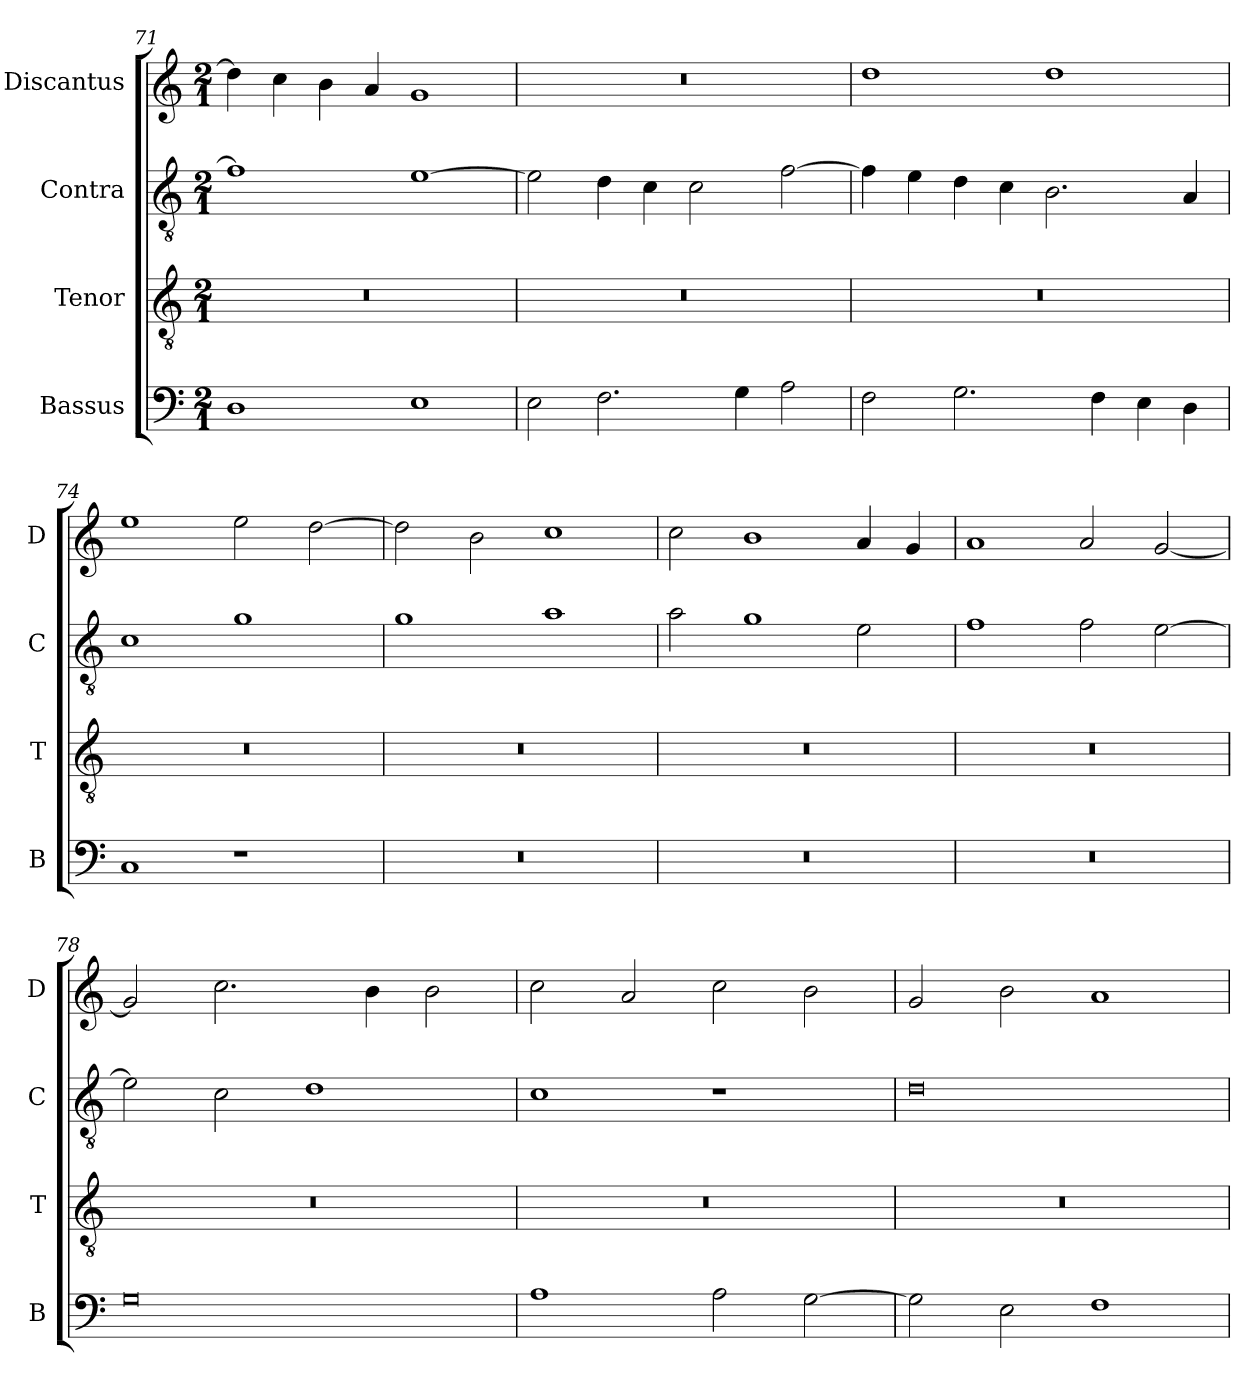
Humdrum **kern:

**kern	**kern	**kern	**kern
*part4	*part3	*part2	*part1
*staff4	*staff3	*staff2	*staff1
*I"Bassus	*I"Tenor	*I"Contra	*I"Discantus
*I'B	*I'T	*I'C	*I'D
*clefF4	*clefGv2	*clefGv2	*clefG2
*k[]	*k[]	*k[]	*k[]
*M2/1	*M2/1	*M2/1	*M2/1
=71	=71	=71	=71
1D	0r	1f]	4dd\]
.	.	.	4cc\
.	.	.	4b\
.	.	.	4a/
1E	.	[1e	1g
=72	=72	=72	=72
2E\	0r	2e\]	0r
2.F\	.	4d\	.
.	.	4c\	.
.	.	2c\	.
4G\	.	.	.
2A\	.	[2f\	.
=73	=73	=73	=73
2F\	0r	4f\]	1dd
.	.	4e\	.
2.G\	.	4d\	.
.	.	4c\	.
.	.	2.B\	1dd
4F\	.	.	.
4E\	.	.	.
4D\	.	4A/	.
=74	=74	=74	=74
1C	0r	1c	1ee
1r	.	1g	2ee\
.	.	.	[2dd\
=75	=75	=75	=75
0r	0r	1g	2dd\]
.	.	.	2b\
.	.	1a	1cc
=76	=76	=76	=76
0r	0r	2a\	2cc\
.	.	1g	1b
.	.	2e\	4a/
.	.	.	4g/
=77	=77	=77	=77
0r	0r	1f	1a
.	.	2f\	2a/
.	.	[2e\	[2g/
=78	=78	=78	=78
0G	0r	2e\]	2g/]
.	.	2c\	2.cc\
.	.	1d	.
.	.	.	4b\
.	.	.	2b\
=79	=79	=79	=79
1A	0r	1c	2cc\
.	.	.	2a/
2A\	.	1r	2cc\
[2G\	.	.	2b\
=80	=80	=80	=80
2G\]	0r	0d	2g/
2E\	.	.	2b\
1F	.	.	1a
=	=	=	=
*-	*-	*-	*-
